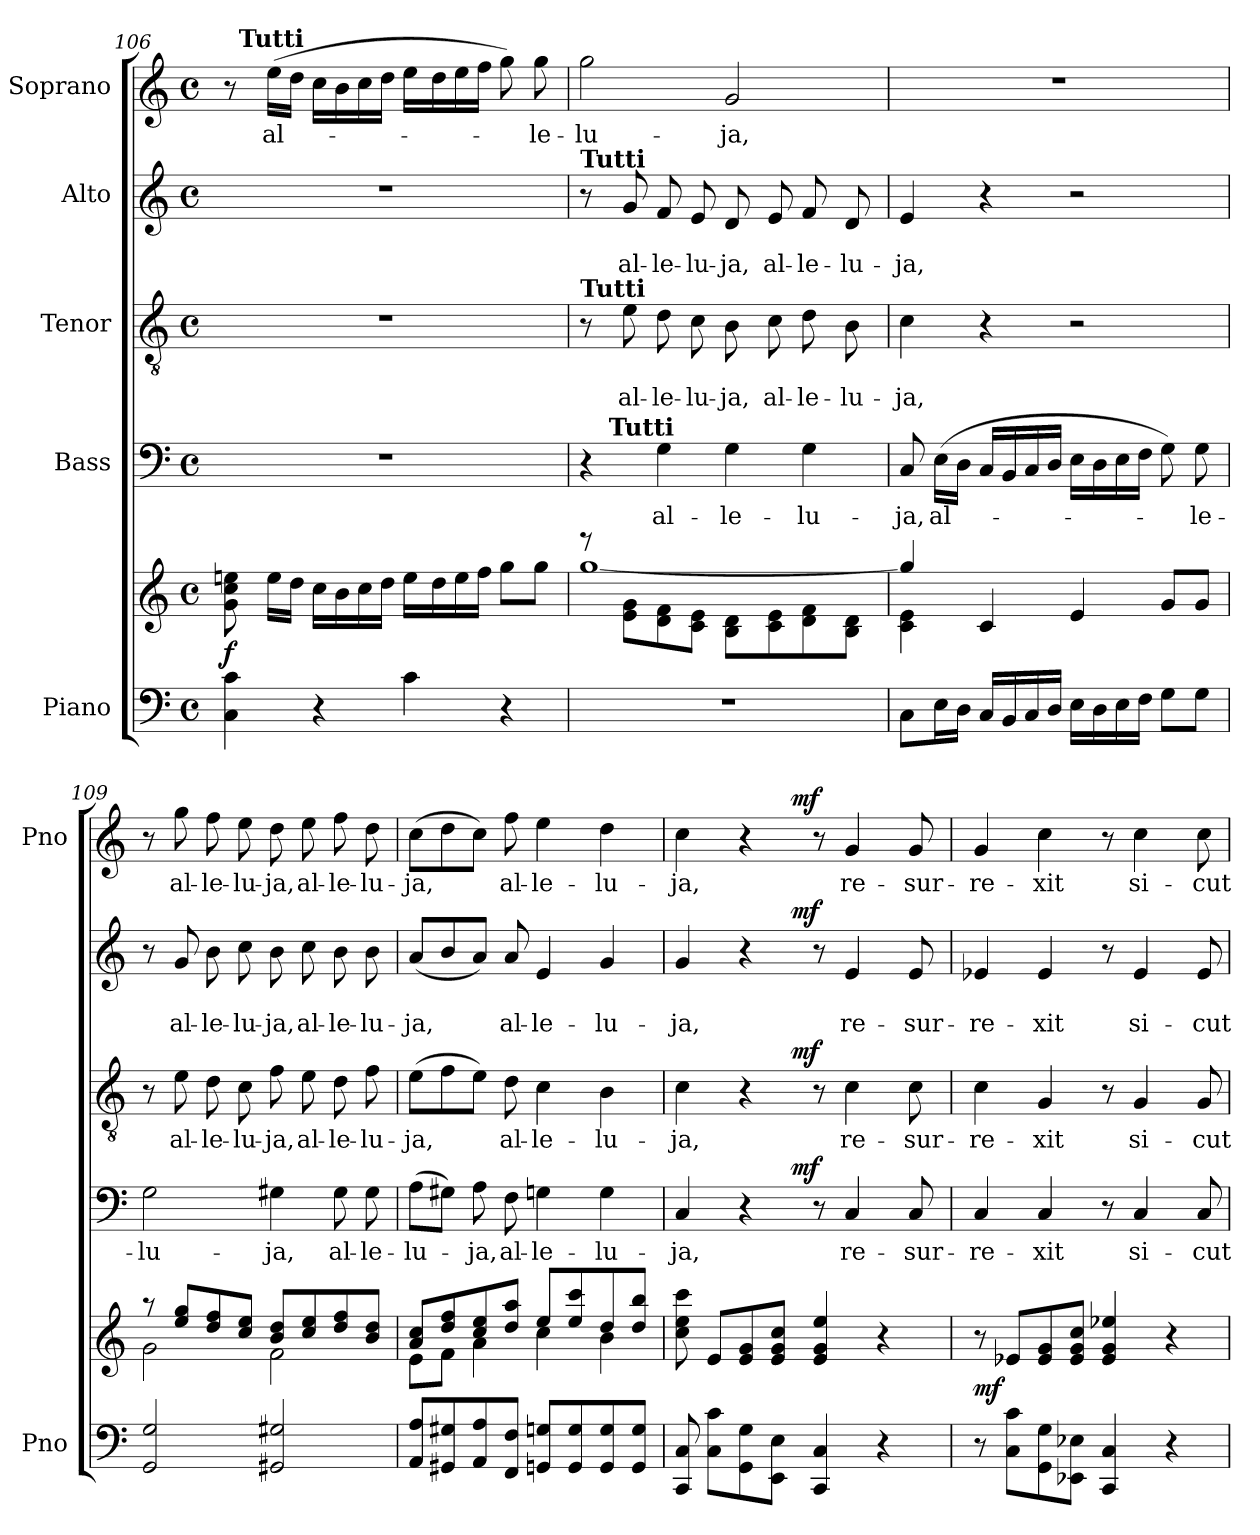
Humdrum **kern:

**kern	**kern	**dynam	**kern	**text	**dynam	**kern	**text	**text	**dynam	**kern	**text	**text	**dynam	**kern	**text	**dynam
*part5	*part5	*part5	*part4	*part4	*part4	*part3	*part3	*part3	*part3	*part2	*part2	*part2	*part2	*part1	*part1	*part1
*staff6	*staff5	*staff5/6	*staff4	*staff4	*staff4	*staff3	*staff3	*staff3	*staff3	*staff2	*staff2	*staff2	*staff2	*staff1	*staff1	*staff1
*I"Piano	*	*	*I"Bass	*	*	*I"Tenor	*	*	*	*I"Alto	*	*	*	*I"Soprano	*	*
*I'Pno	*	*	*	*	*	*	*	*	*	*	*	*	*	*I'Pno	*	*
!!LO:PB:g=z
*clefF4	*clefG2	*	*clefF4	*	*	*clefGv2	*	*	*	*clefG2	*	*	*	*clefG2	*	*
*k[]	*k[]	*	*k[]	*	*	*k[]	*	*	*	*k[]	*	*	*	*k[]	*	*
*C:	*C:	*	*C:	*	*	*C:	*	*	*	*C:	*	*	*	*C:	*	*
*M4/4	*M4/4	*	*M4/4	*	*	*M4/4	*	*	*	*M4/4	*	*	*	*M4/4	*	*
*met(c)	*met(c)	*	*met(c)	*	*	*met(c)	*	*	*	*met(c)	*	*	*	*met(c)	*	*
=106	=106	=106	=106	=106	=106	=106	=106	=106	=106	=106	=106	=106	=106	=106	=106	=106
!	!	!LO:DY:a=2	!	!	!	!	!	!	!	!	!	!	!	!	!	!
*	*	*	*	*	*	*	*	*	*	*	*	*	*	*^	*	*
4C\ 4c\	8g\ 8cc\ 8een\	f	1r	.	.	1r	.	.	.	1r	.	.	.	8r	32ryy	.	.
!	!	!	!	!	!	!	!	!	!	!	!	!	!	!	!LO:TX:a:B:t=Tutti	!	!
.	.	.	.	.	.	.	.	.	.	.	.	.	.	.	2ryy	.	.
.	16ee\LL	.	.	.	.	.	.	.	.	.	.	.	.	(16ee\LL	.	al-	.
.	16dd\JJ	.	.	.	.	.	.	.	.	.	.	.	.	16dd\JJ	.	.	.
4r	16cc\LL	.	.	.	.	.	.	.	.	.	.	.	.	16cc\LL	.	.	.
.	16b\	.	.	.	.	.	.	.	.	.	.	.	.	16b\	.	.	.
.	16cc\	.	.	.	.	.	.	.	.	.	.	.	.	16cc\	.	.	.
.	16dd\JJ	.	.	.	.	.	.	.	.	.	.	.	.	16dd\JJ	.	.	.
4c\	16ee\LL	.	.	.	.	.	.	.	.	.	.	.	.	16ee\LL	.	.	.
.	.	.	.	.	.	.	.	.	.	.	.	.	.	.	4...ryy	.	.
.	16dd\	.	.	.	.	.	.	.	.	.	.	.	.	16dd\	.	.	.
.	16ee\	.	.	.	.	.	.	.	.	.	.	.	.	16ee\	.	.	.
.	16ff\JJ	.	.	.	.	.	.	.	.	.	.	.	.	16ff\JJ	.	.	.
4r	8gg\L	.	.	.	.	.	.	.	.	.	.	.	.	8gg\)	.	.	.
.	8gg\J	.	.	.	.	.	.	.	.	.	.	.	.	8gg\	.	-le-	.
=107	=107	=107	=107	=107	=107	=107	=107	=107	=107	=107	=107	=107	=107	=107	=107	=107	=107
*	*^	*	*	*	*	*	*	*	*	*	*	*	*	*	*	*	*
!	!	!	!	!	!	!	!	!	!	!	!LO:TX:a:B:t=Tutti	!	!	!	!	!	!	!
!	!	!	!	!	!	!	!LO:TX:a:B:t=Tutti	!	!	!	!	!	!	!	!	!	!	!
*	*	*	*	*^	*	*	*	*	*	*	*	*	*	*	*v	*v	*	*
1r	8r	[>1gg	.	4r	16.ryy	.	.	8r	.	.	.	8r	.	.	.	2gg\	-lu-	.
!	!	!	!	!	!LO:TX:a:B:t=Tutti	!	!	!	!	!	!	!	!	!	!	!	!	!
.	.	.	.	.	2ryy	.	.	.	.	.	.	.	.	.	.	.	.	.
.	8e\ 8g\L	.	.	.	.	.	.	8e\	.	al-	.	8g/	.	al-	.	.	.	.
.	8d\ 8f\	.	.	4G\	.	al-	.	8d\	.	-le-	.	8f/	.	-le-	.	.	.	.
.	8c\ 8e\J	.	.	.	.	.	.	8c\	.	-lu-	.	8e/	.	-lu-	.	.	.	.
.	8B\ 8d\L	.	.	4G\	.	-le-	.	8B\	.	-ja,	.	8d/	.	-ja,	.	2g/	-ja,	.
.	.	.	.	.	4ryy	.	.	.	.	.	.	.	.	.	.	.	.	.
.	8c\ 8e\	.	.	.	.	.	.	8c\	.	al-	.	8e/	.	al-	.	.	.	.
.	8d\ 8f\	.	.	4G\	.	-lu-	.	8d\	.	-le-	.	8f/	.	-le-	.	.	.	.
.	.	.	.	.	8ryy	.	.	.	.	.	.	.	.	.	.	.	.	.
.	8B\ 8d\J	.	.	.	.	.	.	8B\	.	-lu-	.	8d/	.	-lu-	.	.	.	.
.	.	.	.	.	32ryy	.	.	.	.	.	.	.	.	.	.	.	.	.
*	*	*	*	*v	*v	*	*	*	*	*	*	*	*	*	*	*	*	*
=108	=108	=108	=108	=108	=108	=108	=108	=108	=108	=108	=108	=108	=108	=108	=108	=108	=108
8C\L	4c\ 4e\	4gg/]	.	8C/	-ja,	.	4c\	.	-ja,	.	4e/	.	-ja,	.	1r	.	.
16E\L	.	.	.	(16E\LL	al-	.	.	.	.	.	.	.	.	.	.	.	.
16D\JJ	.	.	.	16D\JJ	.	.	.	.	.	.	.	.	.	.	.	.	.
16C/LL	4c/	2.ryy	.	16C/LL	.	.	4r	.	.	.	4r	.	.	.	.	.	.
16BB/	.	.	.	16BB/	.	.	.	.	.	.	.	.	.	.	.	.	.
16C/	.	.	.	16C/	.	.	.	.	.	.	.	.	.	.	.	.	.
16D/JJ	.	.	.	16D/JJ	.	.	.	.	.	.	.	.	.	.	.	.	.
16E\LL	4e/	.	.	16E\LL	.	.	2r	.	.	.	2r	.	.	.	.	.	.
16D\	.	.	.	16D\	.	.	.	.	.	.	.	.	.	.	.	.	.
16E\	.	.	.	16E\	.	.	.	.	.	.	.	.	.	.	.	.	.
16F\JJ	.	.	.	16F\JJ	.	.	.	.	.	.	.	.	.	.	.	.	.
8G\L	8g/L	.	.	8G\)	.	.	.	.	.	.	.	.	.	.	.	.	.
8G\J	8g/J	.	.	8G\	-le-	.	.	.	.	.	.	.	.	.	.	.	.
!!LO:LB:g=z
=109	=109	=109	=109	=109	=109	=109	=109	=109	=109	=109	=109	=109	=109	=109	=109	=109	=109
2GG/ 2G/	8raa	2g\	.	2G\	-­lu-	.	8r	.	.	.	8r	.	.	.	8r	.	.
.	8ee/ 8gg/L	.	.	.	.	.	8e\	al-	.	.	8g/	.	al-	.	8gg\	al-	.
.	8dd/ 8ff/	.	.	.	.	.	8d\	-le-	.	.	8b\	.	-le-	.	8ff\	-le-	.
.	8cc/ 8ee/J	.	.	.	.	.	8c\	-lu-	.	.	8cc\	.	-lu-	.	8ee\	-lu-	.
2GG#X/ 2G#X/	8b/ 8dd/L	2f\	.	4G#X\	-ja,	.	8f\	-ja,	.	.	8b\	.	-ja,	.	8dd\	-ja,	.
.	8cc/ 8ee/	.	.	.	.	.	8e\	al-	.	.	8cc\	.	al-	.	8ee\	al-	.
.	8dd/ 8ff/	.	.	8G#\	al-	.	8d\	-le-	.	.	8b\	.	-le-	.	8ff\	-le-	.
.	8b/ 8dd/J	.	.	8G#\	-le-	.	8f\	-lu-	.	.	8b\	.	-lu-	.	8dd\	-lu-	.
=110	=110	=110	=110	=110	=110	=110	=110	=110	=110	=110	=110	=110	=110	=110	=110	=110	=110
8AA/ 8A/L	8a/ 8cc/L	8e\L	.	(8A\L	-lu-	.	(8e\L	-ja,	.	.	(8a/L	.	-ja,	.	(8cc\L	-ja,	.
8GG#X/ 8G#X/	8dd/ 8ff/	8f\J	.	8G#X\J)	.	.	8f\	.	.	.	8b/	.	.	.	8dd\	.	.
8AA/ 8A/	8cc/ 8ee/	4a\	.	8A\	-ja,	.	8e\J)	.	.	.	8a/J)	.	.	.	8cc\J)	.	.
8FF/ 8F/J	8dd/ 8aa/J	.	.	8F\	al-	.	8d\	al-	.	.	8a/	.	al-	.	8ff\	al-	.
8GGn/ 8Gn/L	8ee/L	4cc\	.	4Gn\	-le-	.	4c\	-le-	.	.	4e/	.	-le-	.	4ee\	-le-	.
8GG/ 8G/	8ee/ 8ccc/	.	.	.	.	.	.	.	.	.	.	.	.	.	.	.	.
8GG/ 8G/	8dd/	4b\	.	4G\	-lu-	.	4B\	-lu-	.	.	4g/	.	-lu-	.	4dd\	-lu-	.
8GG/ 8G/J	8dd/ 8bb/J	.	.	.	.	.	.	.	.	.	.	.	.	.	.	.	.
*	*v	*v	*	*	*	*	*	*	*	*	*	*	*	*	*	*	*
=111	=111	=111	=111	=111	=111	=111	=111	=111	=111	=111	=111	=111	=111	=111	=111	=111
*	*	*	*^	*	*	*^	*	*	*	*^	*	*	*	*^	*	*
8CC/ 8C/	8cc\ 8ee\ 8ccc\	.	4C/	4..ryy	-ja,	.	4c\	4..ryy	-ja,	.	.	4g/	4..ryy	.	-ja,	.	4cc\	4..ryy	-ja,	.
8C\ 8c\L	8e/L	.	.	.	.	.	.	.	.	.	.	.	.	.	.	.	.	.	.	.
8GG\ 8G\	8e/ 8g/	.	4r	.	.	.	4r	.	.	.	.	4r	.	.	.	.	4r	.	.	.
8EE\ 8E\J	8e/ 8g/ 8cc/J	.	.	.	.	.	.	.	.	.	.	.	.	.	.	.	.	.	.	.
!	!	!	!	!	!	!LO:DY:a	!	!	!	!	!LO:DY:a	!	!	!	!	!LO:DY:a	!	!	!	!LO:DY:a
.	.	.	.	2ryy	.	mf	.	2ryy	.	.	mf	.	2ryy	.	.	mf	.	2ryy	.	mf
4CC/ 4C/	4e/ 4g/ 4ee/	.	8r	.	.	.	8r	.	.	.	.	8r	.	.	.	.	8r	.	.	.
.	.	.	4C/	.	re-	.	4c\	.	re-	.	.	4e/	.	.	re-	.	4g/	.	re-	.
4r	4r	.	.	.	.	.	.	.	.	.	.	.	.	.	.	.	.	.	.	.
.	.	.	8C/	.	-sur-	.	8c\	.	-sur-	.	.	8e/	.	.	-sur-	.	8g/	.	-sur-	.
.	.	.	.	16ryy	.	.	.	16ryy	.	.	.	.	16ryy	.	.	.	.	16ryy	.	.
=112	=112	=112	=112	=112	=112	=112	=112	=112	=112	=112	=112	=112	=112	=112	=112	=112	=112	=112	=112	=112
!	!	!LO:DY:a=2	!	!	!	!	!	!	!	!	!	!	!	!	!	!	!	!	!	!
*	*	*	*v	*v	*	*	*	*	*	*	*	*v	*v	*	*	*	*v	*v	*	*
*	*	*	*	*	*	*v	*v	*	*	*	*	*	*	*	*	*	*
8r	8r	mf	4C/	-re-	.	4c\	-re-	.	.	4e-X/	.	-re-	.	4g/	-re-	.
8C\ 8c\L	8e-X/L	.	.	.	.	.	.	.	.	.	.	.	.	.	.	.
8GG\ 8G\	8e-/ 8g/	.	4C/	-xit	.	4G/	-xit	.	.	4e-/	.	-xit	.	4cc\	-xit	.
8EE-X\ 8E-X\J	8e-/ 8g/ 8cc/J	.	.	.	.	.	.	.	.	.	.	.	.	.	.	.
4CC/ 4C/	4e-/ 4g/ 4ee-X/	.	8r	.	.	8r	.	.	.	8r	.	.	.	8r	.	.
.	.	.	4C/	si-	.	4G/	si-	.	.	4e-/	.	si-	.	4cc\	si-	.
4r	4r	.	.	.	.	.	.	.	.	.	.	.	.	.	.	.
.	.	.	8C/	-cut	.	8G/	-cut	.	.	8e-/	.	-cut	.	8cc\	-cut	.
=	=	=	=	=	=	=	=	=	=	=	=	=	=	=	=	=
*-	*-	*-	*-	*-	*-	*-	*-	*-	*-	*-	*-	*-	*-	*-	*-	*-
